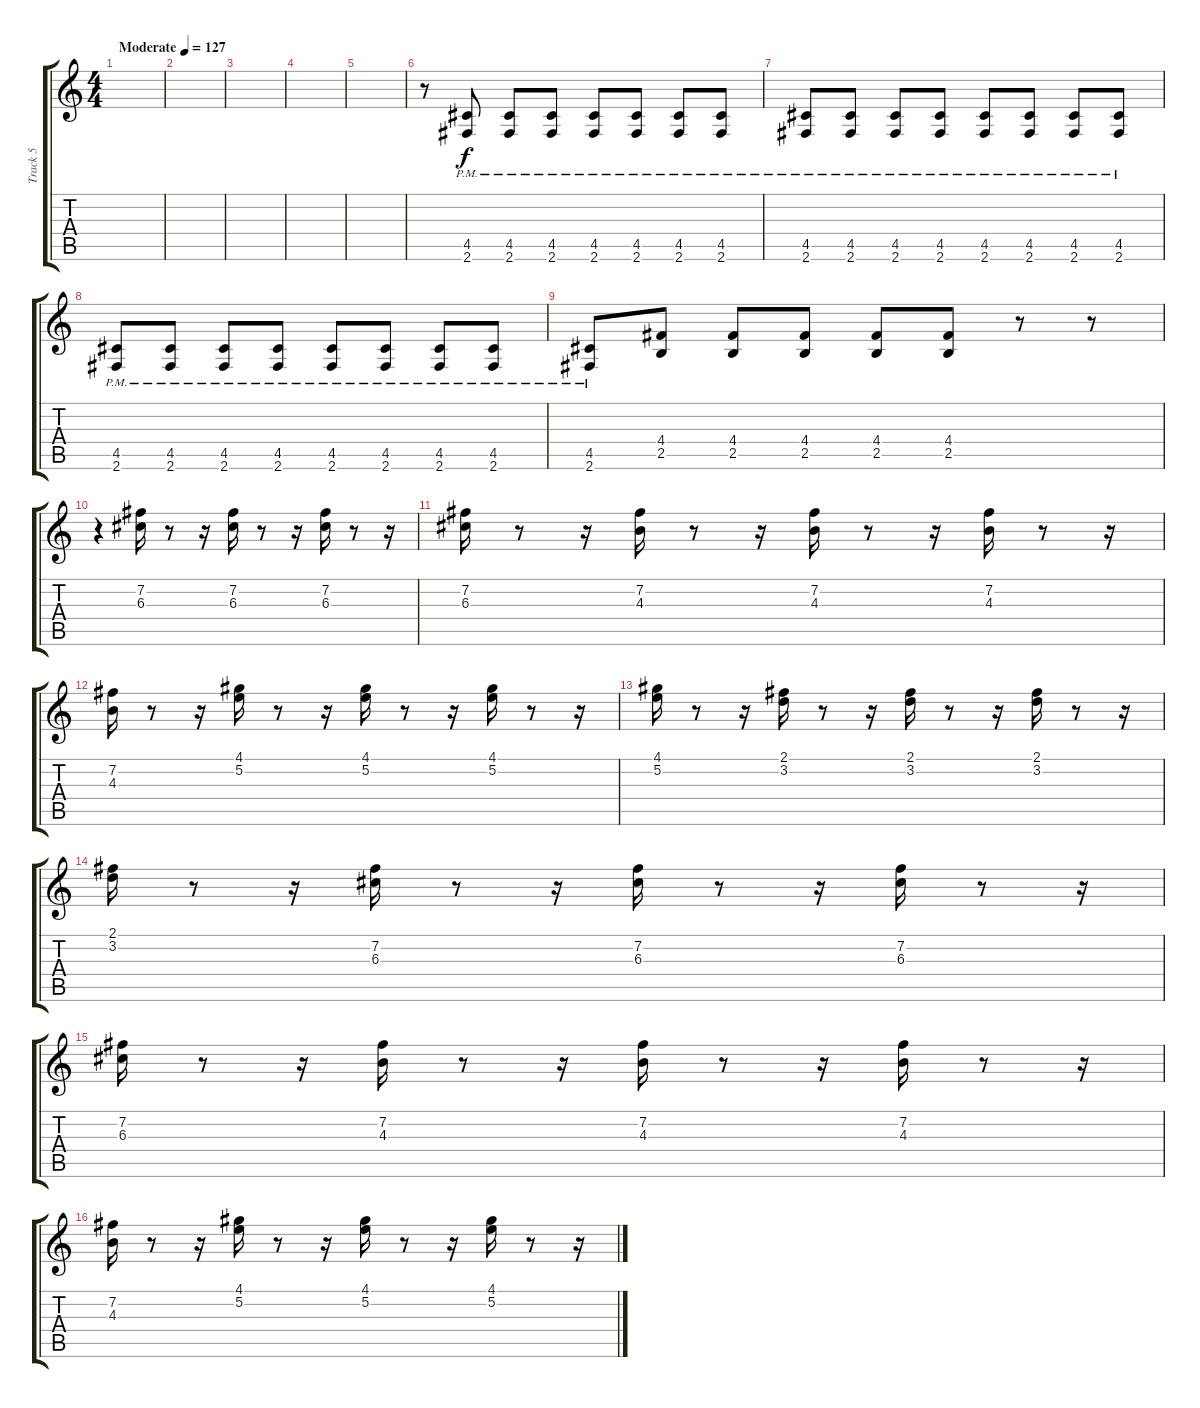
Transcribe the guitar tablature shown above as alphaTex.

\track ("Track 5" "Track 5") {instrument electricguitarclean}
\staff {score tabs}
\tuning (E4 B3 G3 D3 A2 E2) {hide}
\ts (4 4)
\tempo (127 "Moderate")
\clef g2
\ks c
|
|
|
|
|
r.8 (4.5{pm} 2.6).8 (4.5{pm} 2.6).8 (4.5{pm} 2.6).8 (4.5{pm} 2.6).8 (4.5{pm} 2.6).8 (4.5{pm} 2.6).8 (4.5{pm} 2.6).8 |
(4.5{pm} 2.6).8 (4.5{pm} 2.6).8 (4.5{pm} 2.6).8 (4.5{pm} 2.6).8 (4.5{pm} 2.6).8 (4.5{pm} 2.6).8 (4.5{pm} 2.6).8 (4.5{pm} 2.6).8 |
(4.5{pm} 2.6).8 (4.5{pm} 2.6).8 (4.5{pm} 2.6).8 (4.5{pm} 2.6).8 (4.5{pm} 2.6).8 (4.5{pm} 2.6).8 (4.5{pm} 2.6).8 (4.5{pm} 2.6).8 |
(4.5{pm} 2.6).8 (4.4 2.5).8 (4.4 2.5).8 (4.4 2.5).8 (4.4 2.5).8 (4.4 2.5).8 r.8 r.8 |
r.4 (7.2 6.3).16 r.8 r.16 (7.2 6.3).16 r.8 r.16 (7.2 6.3).16 r.8 r.16 |
(7.2 6.3).16 r.8 r.16 (7.2 4.3).16 r.8 r.16 (7.2 4.3).16 r.8 r.16 (7.2 4.3).16 r.8 r.16 |
(7.2 4.3).16 r.8 r.16 (4.1 5.2).16 r.8 r.16 (4.1 5.2).16 r.8 r.16 (4.1 5.2).16 r.8 r.16 |
(4.1 5.2).16 r.8 r.16 (2.1 3.2).16 r.8 r.16 (2.1 3.2).16 r.8 r.16 (2.1 3.2).16 r.8 r.16 |
(2.1 3.2).16 r.8 r.16 (7.2 6.3).16 r.8 r.16 (7.2 6.3).16 r.8 r.16 (7.2 6.3).16 r.8 r.16 |
(7.2 6.3).16 r.8 r.16 (7.2 4.3).16 r.8 r.16 (7.2 4.3).16 r.8 r.16 (7.2 4.3).16 r.8 r.16 |
(7.2 4.3).16 r.8 r.16 (4.1 5.2).16 r.8 r.16 (4.1 5.2).16 r.8 r.16 (4.1 5.2).16 r.8 r.16
